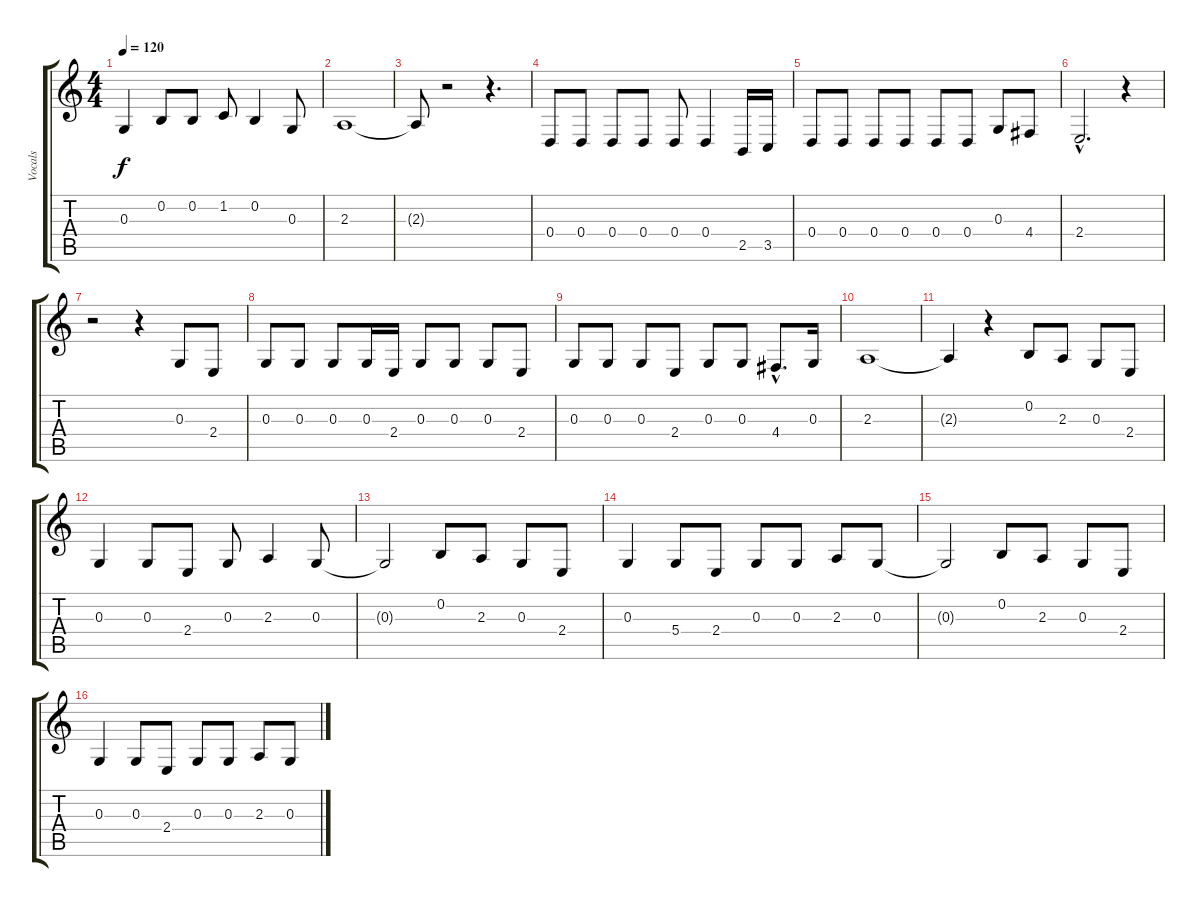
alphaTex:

\track ("Vocals" "Vocals") {instrument tuba}
\staff {score tabs}
\tuning (E4 B3 G3 D3 A2 E2) {hide}
\ts (4 4)
\tempo 120
\clef g2
\ks c
0.3{t}.4{dy f} 0.2.8 0.2.8 1.2.8 0.2.4 0.3.8 |
2.3.1 |
2.3{t}.8 r.2 r.4{d} |
0.4.8 0.4.8 0.4.8 0.4.8 0.4.8 0.4.4 2.5.16 3.5.16 |
0.4.8 0.4.8 0.4.8 0.4.8 0.4.8 0.4.8 0.3.8 4.4.8 |
2.4{hac}.2{d} r.4 |
r.2 r.4 0.3.8 2.4.8 |
0.3.8 0.3.8 0.3.8 0.3.16 2.4.16 0.3.8 0.3.8 0.3.8 2.4.8 |
0.3.8 0.3.8 0.3.8 2.4.8 0.3.8 0.3.8 4.4{hac}.8{d} 0.3.16 |
2.3.1 |
2.3{t}.4 r.4 0.2.8 2.3.8 0.3.8 2.4.8 |
0.3.4 0.3.8 2.4.8 0.3.8 2.3.4 0.3.8 |
0.3{t}.2 0.2.8 2.3.8 0.3.8 2.4.8 |
0.3.4 5.4.8 2.4.8 0.3.8 0.3.8 2.3.8 0.3.8 |
0.3{t}.2 0.2.8 2.3.8 0.3.8 2.4.8 |
0.3.4 0.3.8 2.4.8 0.3.8 0.3.8 2.3.8 0.3.8
